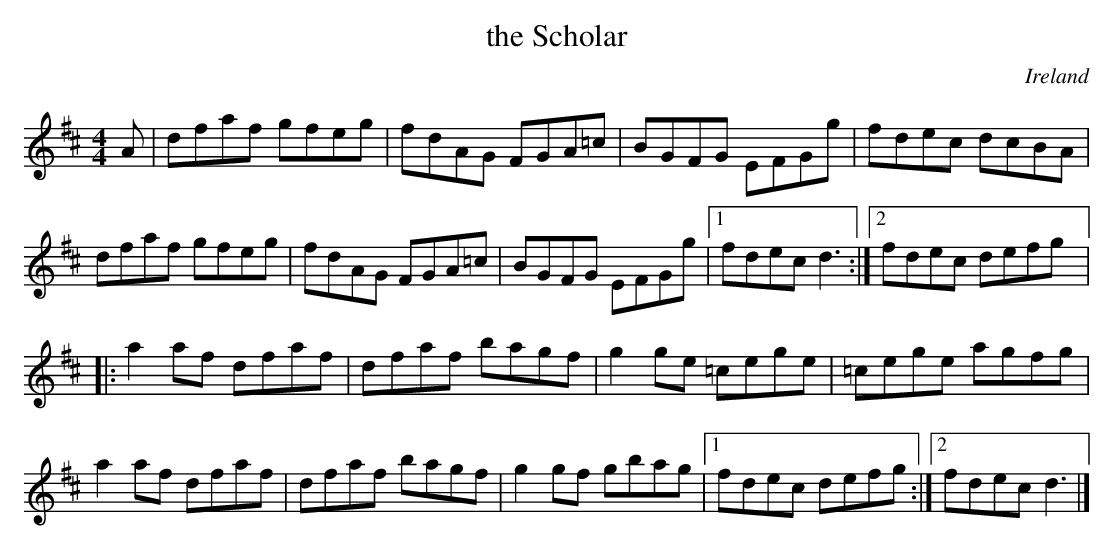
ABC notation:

X:1
T:the Scholar
M:4/4
O:Ireland
K:D major
A|\
dfaf gfeg | fdAG FGA=c | BGFG EFGg | fdec dcBA|
dfaf gfeg | fdAG FGA=c| BGFG EFGg\
|1 fdecd3 :|2 fdec defg |:
a2af dfaf | dfaf bagf | g2ge =cege| =cege agfg|
a2af dfaf | dfaf bagf | g2gf gbag \
|1 fdec defg :|2 fdecd3|]
